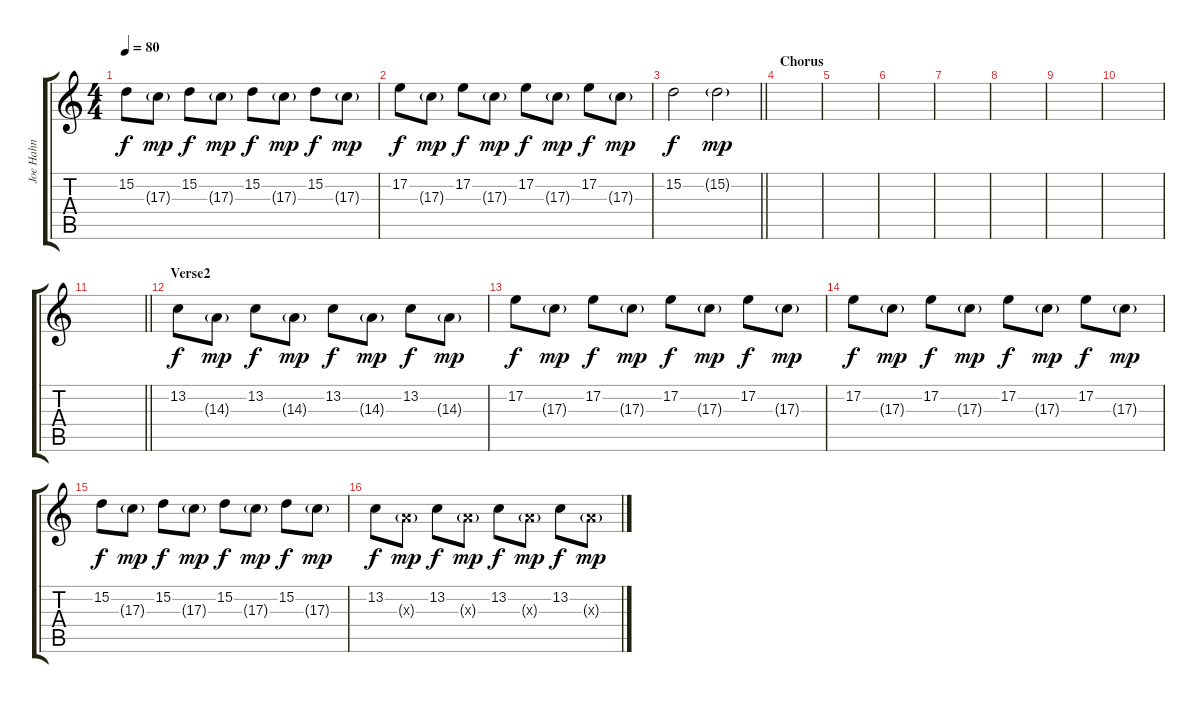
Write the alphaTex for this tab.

\track ("Joe Hahn" "Joe Hahn") {instrument piccolo}
\staff {score tabs}
\tuning (E4 B3 G3 D3 A2 E2) {hide}
\ts (4 4)
\tempo 80
\clef g2
\ks c
15.2.8{dy f volume 10} 17.3{g}.8{dy mp} 15.2.8{dy f} 17.3{g}.8{dy mp} 15.2.8{dy f} 17.3{g}.8{dy mp} 15.2.8{dy f} 17.3{g}.8{dy mp} |
17.2.8{dy f volume 10} 17.3{g}.8{dy mp} 17.2.8{dy f} 17.3{g}.8{dy mp} 17.2.8{dy f} 17.3{g}.8{dy mp} 17.2.8{dy f} 17.3{g}.8{dy mp} |
\barLineRight lightlight
15.2.2{dy f volume 10} 15.2{g}.2{dy mp} |
\section ("" "Chorus")
|
|
|
|
|
|
|
\barLineRight lightlight
|
\section ("" "Verse2")
13.2.8{dy f volume 5} 14.3{g}.8{dy mp} 13.2.8{dy f} 14.3{g}.8{dy mp} 13.2.8{dy f} 14.3{g}.8{dy mp} 13.2.8{dy f} 14.3{g}.8{dy mp} |
17.2.8{dy f} 17.3{g}.8{dy mp} 17.2.8{dy f} 17.3{g}.8{dy mp} 17.2.8{dy f} 17.3{g}.8{dy mp} 17.2.8{dy f} 17.3{g}.8{dy mp} |
17.2.8{dy f} 17.3{g}.8{dy mp} 17.2.8{dy f} 17.3{g}.8{dy mp} 17.2.8{dy f} 17.3{g}.8{dy mp} 17.2.8{dy f} 17.3{g}.8{dy mp} |
15.2.8{dy f} 17.3{g}.8{dy mp} 15.2.8{dy f} 17.3{g}.8{dy mp} 15.2.8{dy f} 17.3{g}.8{dy mp} 15.2.8{dy f} 17.3{g}.8{dy mp} |
13.2.8{dy f} 14.3{g x}.8{dy mp} 13.2.8{dy f} 14.3{g x}.8{dy mp} 13.2.8{dy f} 14.3{g x}.8{dy mp} 13.2.8{dy f} 14.3{g x}.8{dy mp}
